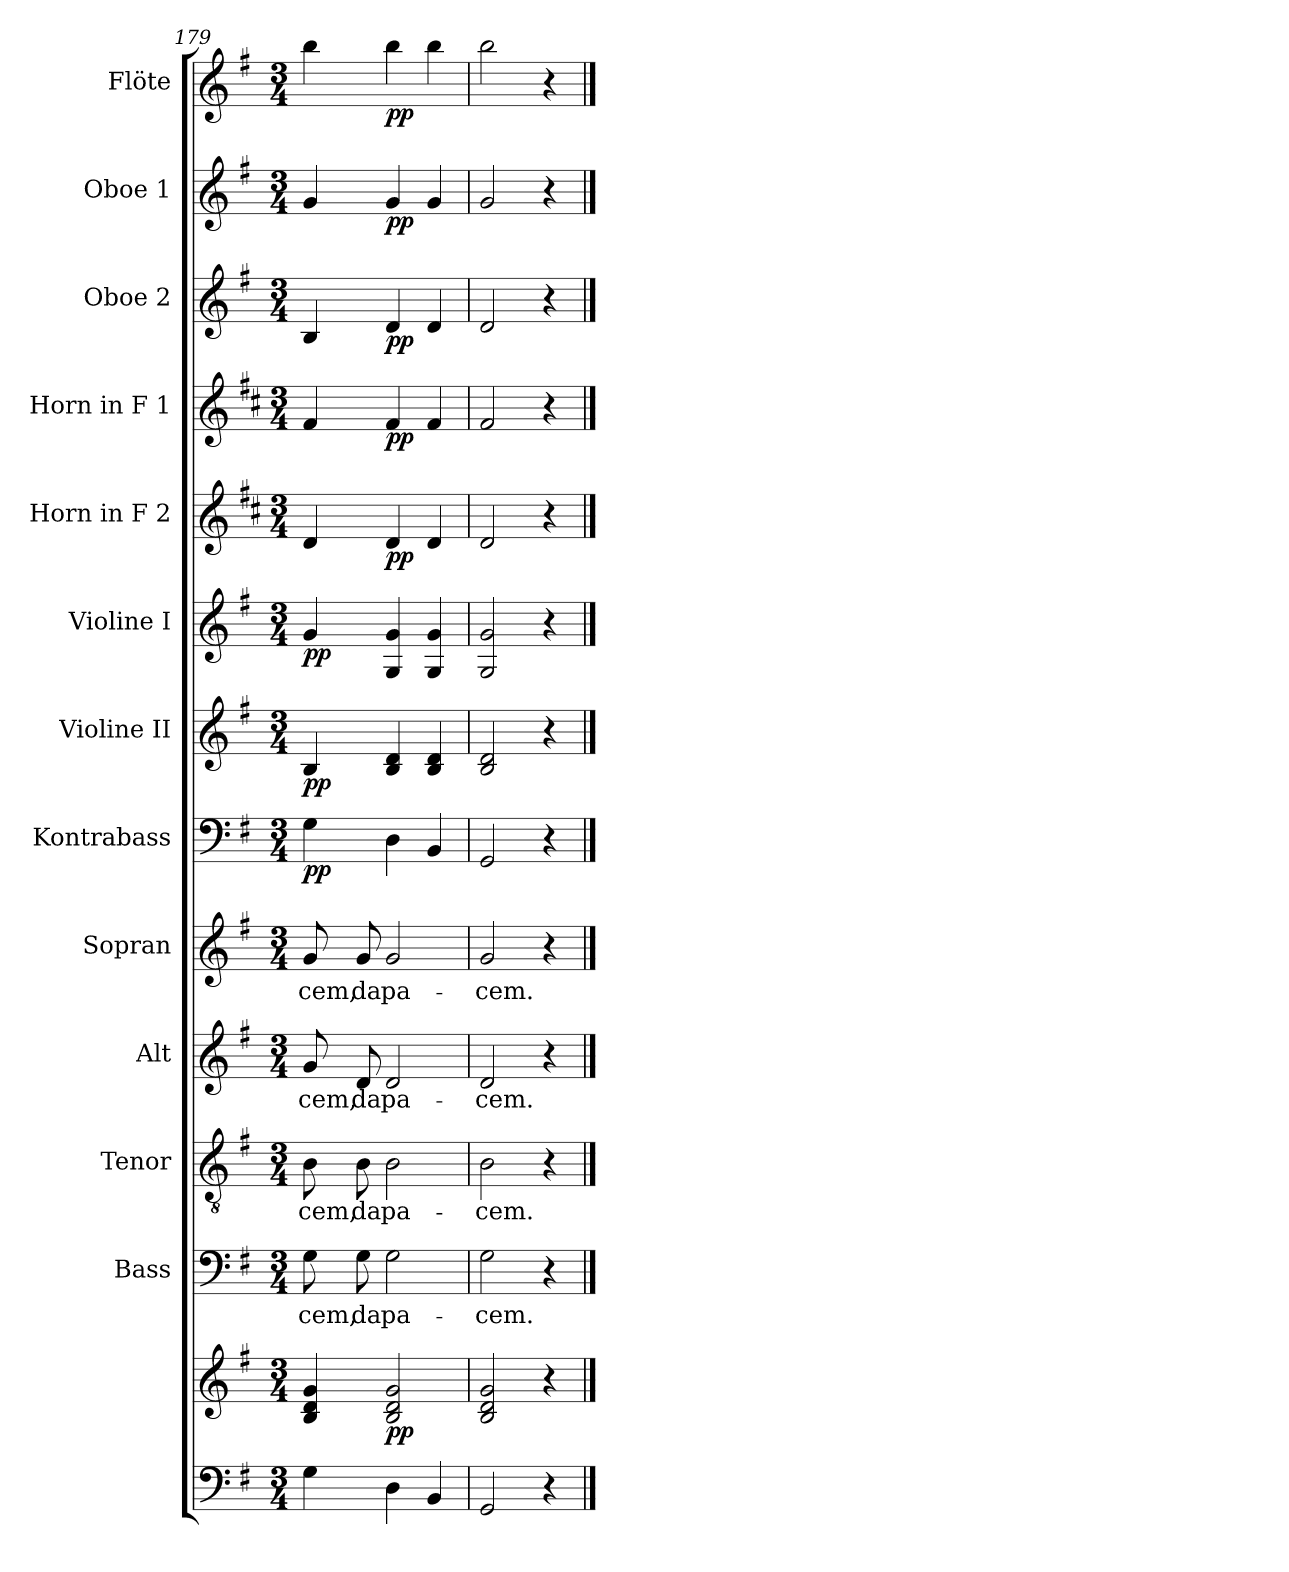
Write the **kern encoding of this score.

**kern	**kern	**dynam	**kern	**text	**kern	**text	**kern	**text	**kern	**text	**kern	**dynam	**kern	**dynam	**kern	**dynam	**kern	**dynam	**kern	**dynam	**kern	**dynam	**kern	**dynam	**kern	**dynam
*part13	*part13	*part13	*part12	*part12	*part11	*part11	*part10	*part10	*part9	*part9	*part8	*part8	*part7	*part7	*part6	*part6	*part5	*part5	*part4	*part4	*part3	*part3	*part2	*part2	*part1	*part1
*staff14	*staff13	*staff13/14	*staff12	*staff12	*staff11	*staff11	*staff10	*staff10	*staff9	*staff9	*staff8	*staff8	*staff7	*staff7	*staff6	*staff6	*staff5	*staff5	*staff4	*staff4	*staff3	*staff3	*staff2	*staff2	*staff1	*staff1
*	*	*	*I"Bass	*	*I"Tenor	*	*I"Alt	*	*I"Sopran	*	*I"Kontrabass	*	*I"Violine II	*	*I"Violine I	*	*I"Horn in F 2	*	*I"Horn in F 1	*	*I"Oboe 2	*	*I"Oboe 1	*	*I"Flöte	*
*	*	*	*I'B.	*	*I'T.	*	*I'A.	*	*I'S.	*	*I'Kb.	*	*I'Vl. II	*	*I'Vl. I	*	*	*	*	*	*I'Ob. 2	*	*I'Ob. 1	*	*I'Fl.	*
*clefF4	*clefG2	*	*clefF4	*	*clefGv2	*	*clefG2	*	*clefG2	*	*clefF4	*	*clefG2	*	*clefG2	*	*clefG2	*	*clefG2	*	*clefG2	*	*clefG2	*	*clefG2	*
*	*	*	*	*	*	*	*	*	*	*	*ITrd7c12	*	*	*	*	*	*ITrd4c7	*	*ITrd4c7	*	*	*	*	*	*	*
*k[f#]	*k[f#]	*	*k[f#]	*	*k[f#]	*	*k[f#]	*	*k[f#]	*	*k[f#]	*	*k[f#]	*	*k[f#]	*	*k[f#]	*	*k[f#]	*	*k[f#]	*	*k[f#]	*	*k[f#]	*
*G:	*G:	*	*G:	*	*G:	*	*G:	*	*G:	*	*G:	*	*G:	*	*G:	*	*G:	*	*G:	*	*G:	*	*G:	*	*G:	*
*M3/4	*M3/4	*	*M3/4	*	*M3/4	*	*M3/4	*	*M3/4	*	*M3/4	*	*M3/4	*	*M3/4	*	*M3/4	*	*M3/4	*	*M3/4	*	*M3/4	*	*M3/4	*
=179	=179	=179	=179	=179	=179	=179	=179	=179	=179	=179	=179	=179	=179	=179	=179	=179	=179	=179	=179	=179	=179	=179	=179	=179	=179	=179
!	!	!	!	!LO:LY:b	!	!LO:LY:b	!	!LO:LY:b	!	!LO:LY:b	!	!LO:DY:b	!	!LO:DY:b	!	!LO:DY:b	!	!	!	!	!	!	!	!	!	!
4G\	4B/ 4d/ 4g/	.	8G\	-cem,	8B\	-cem,	8g/	-cem,	8g/	-cem,	4GG\	pp	4B/	pp	4g/	pp	4G/	.	4B/	.	4B/	.	4g/	.	4bb\	.
!	!	!	!	!LO:LY:b	!	!LO:LY:b	!	!LO:LY:b	!	!LO:LY:b	!	!	!	!	!	!	!	!	!	!	!	!	!	!	!	!
.	.	.	8G\	da	8B\	da	8d/	da	8g/	da	.	.	.	.	.	.	.	.	.	.	.	.	.	.	.	.
!	!	!LO:DY:b	!	!LO:LY:b	!	!LO:LY:b	!	!LO:LY:b	!	!LO:LY:b	!	!	!	!	!	!	!	!LO:DY:b	!	!LO:DY:b	!	!LO:DY:b	!	!LO:DY:b	!	!LO:DY:b
4D\	2B/ 2d/ 2g/	pp	2G\	pa-	2B\	pa-	2d/	pa-	2g/	pa-	4DD\	.	4B/ 4d/	.	4G/ 4g/	.	4G/	pp	4B/	pp	4d/	pp	4g/	pp	4bb\	pp
4BB/	.	.	.	.	.	.	.	.	.	.	4BBB/	.	4B/ 4d/	.	4G/ 4g/	.	4G/	.	4B/	.	4d/	.	4g/	.	4bb\	.
=180	=180	=180	=180	=180	=180	=180	=180	=180	=180	=180	=180	=180	=180	=180	=180	=180	=180	=180	=180	=180	=180	=180	=180	=180	=180	=180
!	!	!	!	!LO:LY:b	!	!LO:LY:b	!	!LO:LY:b	!	!LO:LY:b	!	!	!	!	!	!	!	!	!	!	!	!	!	!	!	!
2GG/	2B/ 2d/ 2g/	.	2G\	-cem.	2B\	-cem.	2d/	-cem.	2g/	-cem.	2GGG/	.	2B/ 2d/	.	2G/ 2g/	.	2G/	.	2B/	.	2d/	.	2g/	.	2bb\	.
4r	4r	.	4r	.	4r	.	4r	.	4r	.	4r	.	4r	.	4r	.	4r	.	4r	.	4r	.	4r	.	4r	.
==	==	==	==	==	==	==	==	==	==	==	==	==	==	==	==	==	==	==	==	==	==	==	==	==	==	==
*-	*-	*-	*-	*-	*-	*-	*-	*-	*-	*-	*-	*-	*-	*-	*-	*-	*-	*-	*-	*-	*-	*-	*-	*-	*-	*-
